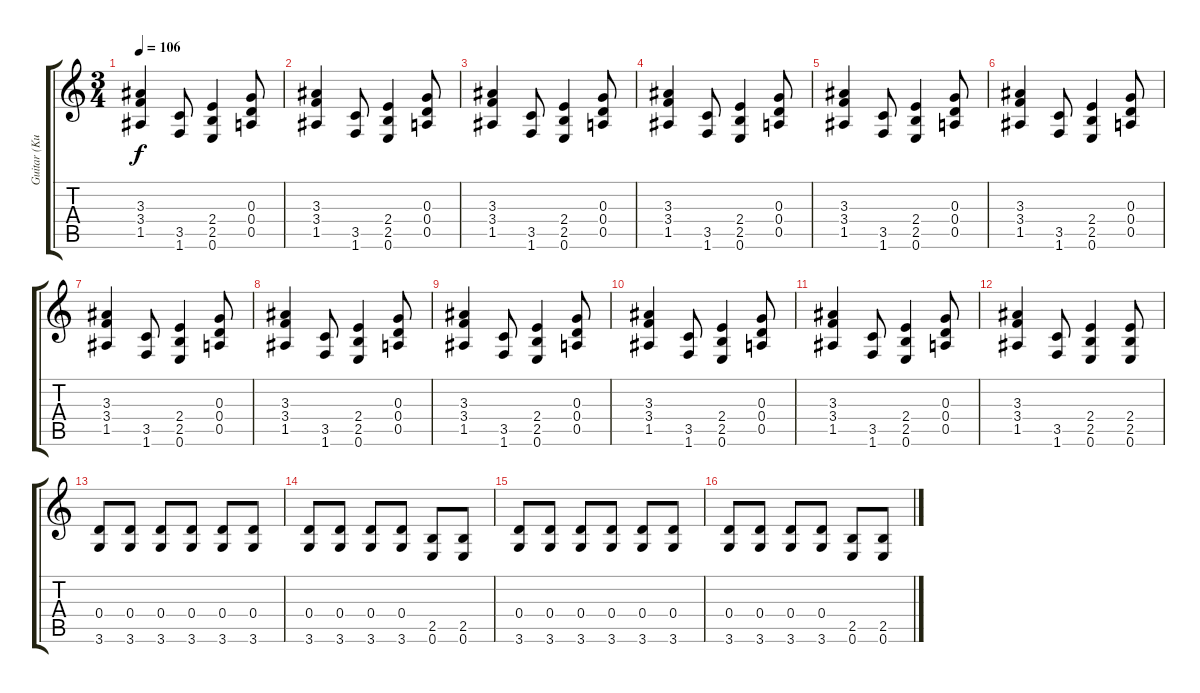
\track ("Guitar (Kurt)" "Guitar (Ku") {instrument overdrivenguitar}
\staff {score tabs}
\tuning (E4 B3 G3 D3 A2 E2) {hide}
\ts (3 4)
\tempo 106
\clef g2
\ks c
(3.3 3.4 1.5).4{dy f} (3.5 1.6).8 (2.4 2.5 0.6).4 (0.3 0.4 0.5).8 |
(3.3 3.4 1.5).4 (3.5 1.6).8 (2.4 2.5 0.6).4 (0.3 0.4 0.5).8 |
(3.3 3.4 1.5).4 (3.5 1.6).8 (2.4 2.5 0.6).4 (0.3 0.4 0.5).8 |
(3.3 3.4 1.5).4 (3.5 1.6).8 (2.4 2.5 0.6).4 (0.3 0.4 0.5).8 |
(3.3 3.4 1.5).4 (3.5 1.6).8 (2.4 2.5 0.6).4 (0.3 0.4 0.5).8 |
(3.3 3.4 1.5).4 (3.5 1.6).8 (2.4 2.5 0.6).4 (0.3 0.4 0.5).8 |
(3.3 3.4 1.5).4 (3.5 1.6).8 (2.4 2.5 0.6).4 (0.3 0.4 0.5).8 |
(3.3 3.4 1.5).4 (3.5 1.6).8 (2.4 2.5 0.6).4 (0.3 0.4 0.5).8 |
(3.3 3.4 1.5).4 (3.5 1.6).8 (2.4 2.5 0.6).4 (0.3 0.4 0.5).8 |
(3.3 3.4 1.5).4 (3.5 1.6).8 (2.4 2.5 0.6).4 (0.3 0.4 0.5).8 |
(3.3 3.4 1.5).4 (3.5 1.6).8 (2.4 2.5 0.6).4 (0.3 0.4 0.5).8 |
(3.3 3.4 1.5).4 (3.5 1.6).8 (2.4 2.5 0.6).4 (2.4 2.5 0.6).8 |
(0.4 3.6).8 (0.4 3.6).8 (0.4 3.6).8 (0.4 3.6).8 (0.4 3.6).8 (0.4 3.6).8 |
(0.4 3.6).8 (0.4 3.6).8 (0.4 3.6).8 (0.4 3.6).8 (2.5 0.6).8 (2.5 0.6).8 |
(0.4 3.6).8 (0.4 3.6).8 (0.4 3.6).8 (0.4 3.6).8 (0.4 3.6).8 (0.4 3.6).8 |
(0.4 3.6).8 (0.4 3.6).8 (0.4 3.6).8 (0.4 3.6).8 (2.5 0.6).8 (2.5 0.6).8
